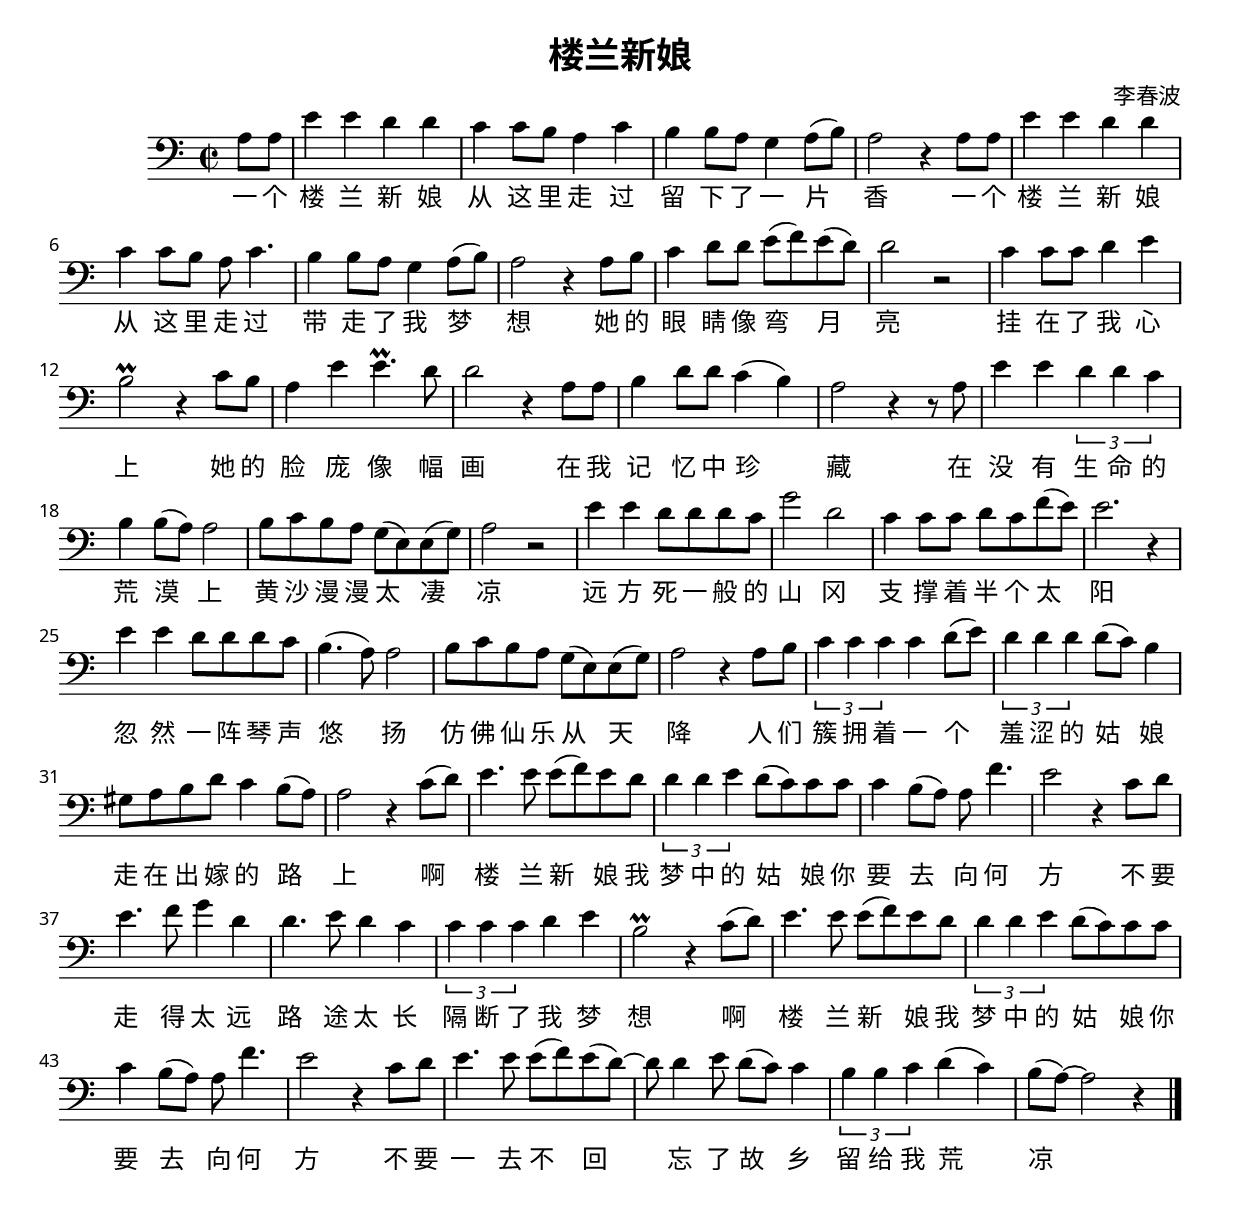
\include "deutsch.ly"
\version "2.8.1"

\header {
  composer = "李春波"
  title = "楼兰新娘"
}

\paper  {
  myStaffSize = #20
  
  #(define fonts
    (make-pango-font-tree "AR PL ShanHeiSun Uni"
     "AR PL ShanHeiSun Uni"
     "AR PL ShanHeiSun Uni"
     (/ myStaffSize 20)))
}

\score {
  \relative c' {
    \set Staff.midiInstrument = "acoustic grand"
    \clef bass
    \key a \minor
    \time 2/2
    \partial 4
    a8 a
    e'4 e d d c c8 h a4 c
    h4 h8 a g4 a8( h) a2 r4
    a8 a
    e'4 e d d c c8 h a8 c4.
    h4 h8 a g4 a8( h) a2 r4

    a8 h
    c4 d8 d e( f) e( d) d2 r
    c4 c8 c d4 e h2\prall r4
    c8 h
    a4 e' e4.\prall d8 d2 r4
    a8 a
    h4 d8 d c4( h) a2 r4 r8

    a8
    e'4 e \times 2/3 {d d c} h h8( a) a2
    h8 c h a g( e) e( g) a2 r2
    e'4 e d8 d d c g'2 d2
    c4 c8 c d c f( e) e2. r4
    
    e4 e d8 d d c h4.( a8) a2
    h8 c h a g( e) e( g) a2 r4
    a8 h
    \times 2/3 {c4 c c} c4 d8( e) \times 2/3 {d4 d d} d8( c) h4
    gis8 a h d c4 h8( a) a2 r4

    c8( d)
    e4. e8 e( f) e d \times 2/3 {d4 d e} d8( c) c c
    c4 h8( a) a f'4. e2 r4
    c8 d
    e4. f8 g4 d d4. e8 d4 c
    \times 2/3 {c c c} d e h2\prall r4

    c8( d)
    e4. e8 e( f) e d \times 2/3 {d4 d e} d8( c) c c 
    c4 h8( a) a f'4. e2 r4
    c8 d
    e4. e8 e( f) e( d~) d8 d4 e8 d( c) c4
    \times 2/3 {h h c} d( c) 
    h8( a8~) a2 r4
    \bar "|."
  }

  \addlyrics {
    一 个 楼 兰 新 娘 从 这 里 走 过 留 下 了 一 片 香
    一 个 楼 兰 新 娘 从 这 里 走 过 带 走 了 我 梦 想
    她 的 眼 睛 像 弯 月 亮 挂 在 了 我 心 上
    她 的 脸 庞 像 幅 画 在 我 记 忆 中 珍 藏

    在 没 有 生 命 的 荒 漠 上 黄 沙 漫 漫 太 凄 凉
    远 方 死 一 般 的 山 冈 支 撑 着 半 个 太 阳
    忽 然 一 阵 琴 声 悠 扬 仿 佛 仙 乐 从 天 降
    人 们 簇 拥 着 一 个 羞 涩 的 姑 娘 走 在 出 嫁 的 路 上

    啊 楼 兰 新 娘 我 梦 中 的 姑 娘 你 要 去 向 何 方
    不 要 走 得 太 远 路 途 太 长 隔 断 了 我 梦 想
    啊 楼 兰 新 娘 我 梦 中 的 姑 娘 你 要 去 向 何 方
    不 要 一 去 不 回 忘 了 故 乡 留 给 我 荒 凉
  }

  \layout { }
  \midi { \tempo 2 = 60 }
}
